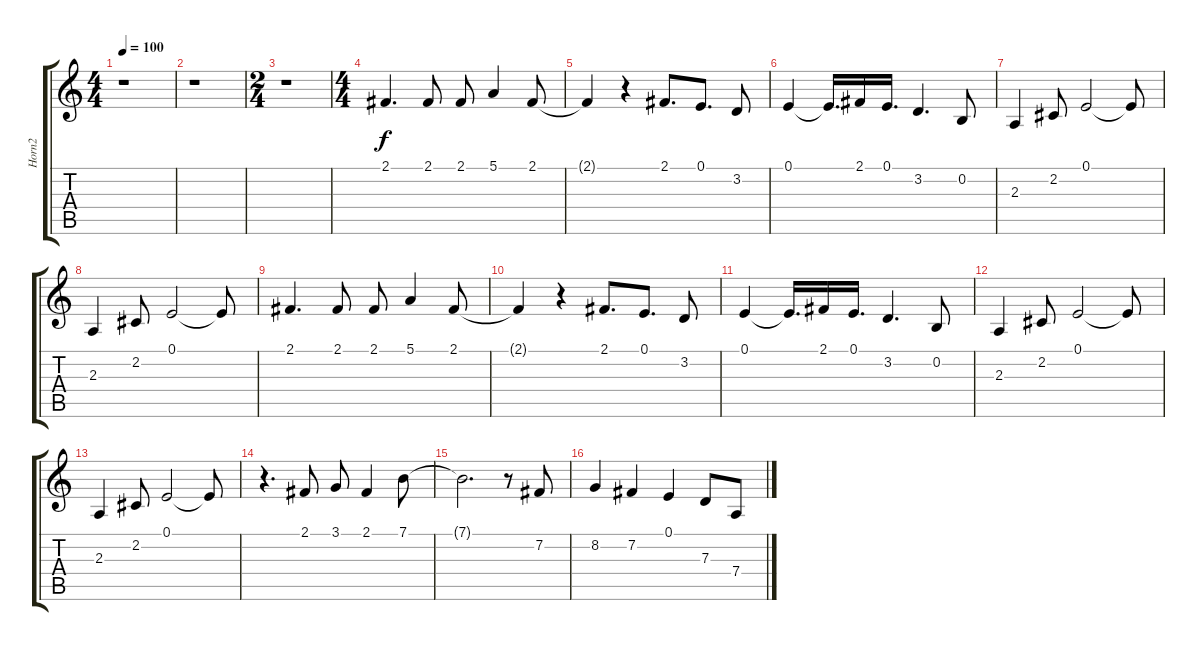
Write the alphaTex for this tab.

\track ("Horn2" "Horn2") {instrument voiceoohs}
\staff {score tabs}
\tuning (E4 B3 G3 D3 A2 E2) {hide}
\ts (4 4)
\tempo 100
\clef g2
\ks c
r.1{dy f} |
r.1 |
\ts (2 4)
r.1 |
\ts (4 4)
2.1.4{d} 2.1.8 2.1.8 5.1.4 2.1.8 |
2.1{t}.4 r.4 2.1.8{d} 0.1.8{d} 3.2.8 |
0.1.4 0.1{t}.16{d} 2.1.16 0.1.16{d} 3.2.4{d} 0.2.8 |
2.3.4 2.2.8 0.1.2 0.1{t}.8 |
2.3.4 2.2.8 0.1.2 0.1{t}.8 |
2.1.4{d} 2.1.8 2.1.8 5.1.4 2.1.8 |
2.1{t}.4 r.4 2.1.8{d} 0.1.8{d} 3.2.8 |
0.1.4 0.1{t}.16{d} 2.1.16 0.1.16{d} 3.2.4{d} 0.2.8 |
2.3.4 2.2.8 0.1.2 0.1{t}.8 |
2.3.4 2.2.8 0.1.2 0.1{t}.8 |
r.4{d} 2.1.8 3.1.8 2.1.4 7.1.8 |
7.1{t}.2{d} r.8 7.2.8 |
8.2.4 7.2.4 0.1.4 7.3.8 7.4.8
